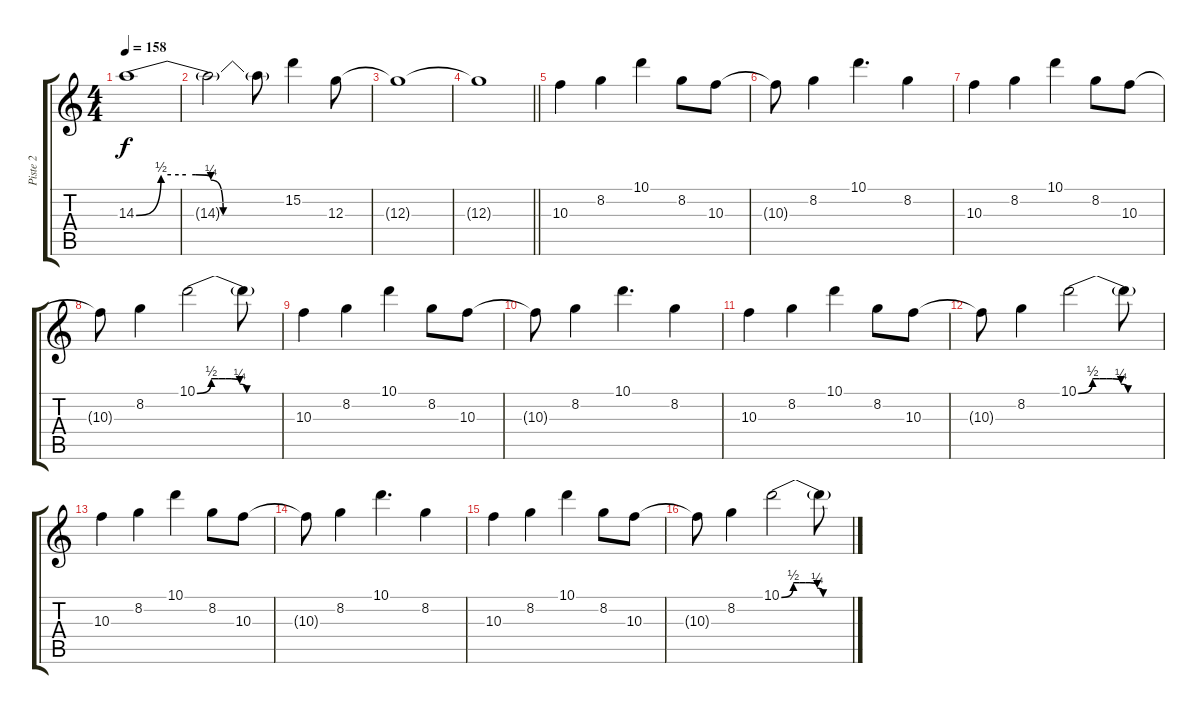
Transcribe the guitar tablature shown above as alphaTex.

\track ("Piste 2" "Piste 2") {instrument overdrivenguitar}
\staff {score tabs}
\tuning (E4 B3 G3 D3 A2 E2) {hide}
\ts (4 4)
\tempo 158
\clef g2
\ks c
14.3{be (custom 0 0 10 2 14 2 20 2 24 2 30 1 35 0 60 0)}.1{dy f} |
14.3{t}.2 14.3{t}.8 15.2.4 12.3.8 |
12.3{t}.1 |
\barLineRight lightlight
12.3{t}.1 |
10.3.4 8.2.4 10.1.4 8.2.8 10.3.8 |
10.3{t}.8 8.2.4 10.1.4{d} 8.2.4 |
10.3.4 8.2.4 10.1.4 8.2.8 10.3.8 |
10.3{t}.8 8.2.4 10.1{be (custom 0 0 10 2 15 2 20 2 24 2 30 1 35 0 60 0)}.2 10.1{t}.8 |
10.3.4 8.2.4 10.1.4 8.2.8 10.3.8 |
10.3{t}.8 8.2.4 10.1.4{d} 8.2.4 |
10.3.4 8.2.4 10.1.4 8.2.8 10.3.8 |
10.3{t}.8 8.2.4 10.1{be (custom 0 0 10 2 15 2 20 2 24 2 30 1 35 0 60 0)}.2 10.1{t}.8 |
10.3.4 8.2.4 10.1.4 8.2.8 10.3.8 |
10.3{t}.8 8.2.4 10.1.4{d} 8.2.4 |
10.3.4 8.2.4 10.1.4 8.2.8 10.3.8 |
10.3{t}.8 8.2.4 10.1{be (custom 0 0 10 2 15 2 20 2 24 2 30 1 35 0 60 0)}.2 10.1{t}.8
